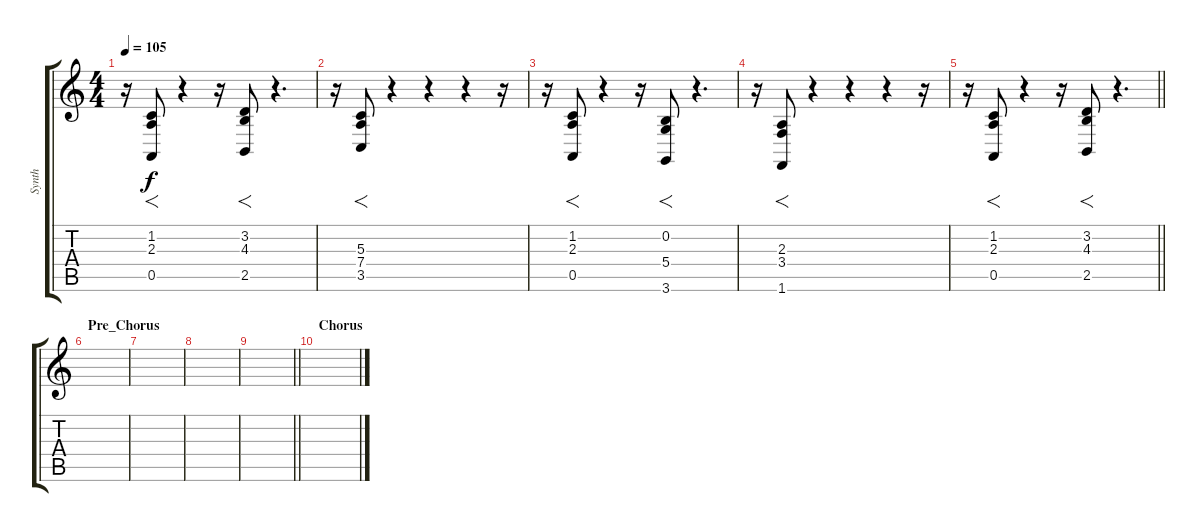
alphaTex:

\track ("Synth" "Synth") {instrument fx4atmosphere}
\staff {score tabs}
\tuning (E4 B3 G3 D3 A2 E2) {hide}
\ts (4 4)
\tempo 105
\clef g2
\ks c
r.16{dy f} (1.2 2.3 0.5).8{f} r.4 r.16 (3.2 4.3 2.5).8{f} r.4{d} |
r.16 (5.3 7.4 3.5).8{f} r.4 r.4 r.4 r.16 |
r.16 (1.2 2.3 0.5).8{f} r.4 r.16 (0.2 5.4 3.6).8{f} r.4{d} |
r.16 (2.3 3.4 1.6).8{f} r.4 r.4 r.4 r.16 |
\barLineRight lightlight
r.16 (1.2 2.3 0.5).8{f} r.4 r.16 (3.2 4.3 2.5).8{f} r.4{d} |
\section ("" "Pre_Chorus")
|
|
|
\barLineRight lightlight
|
\section ("" "Chorus")
